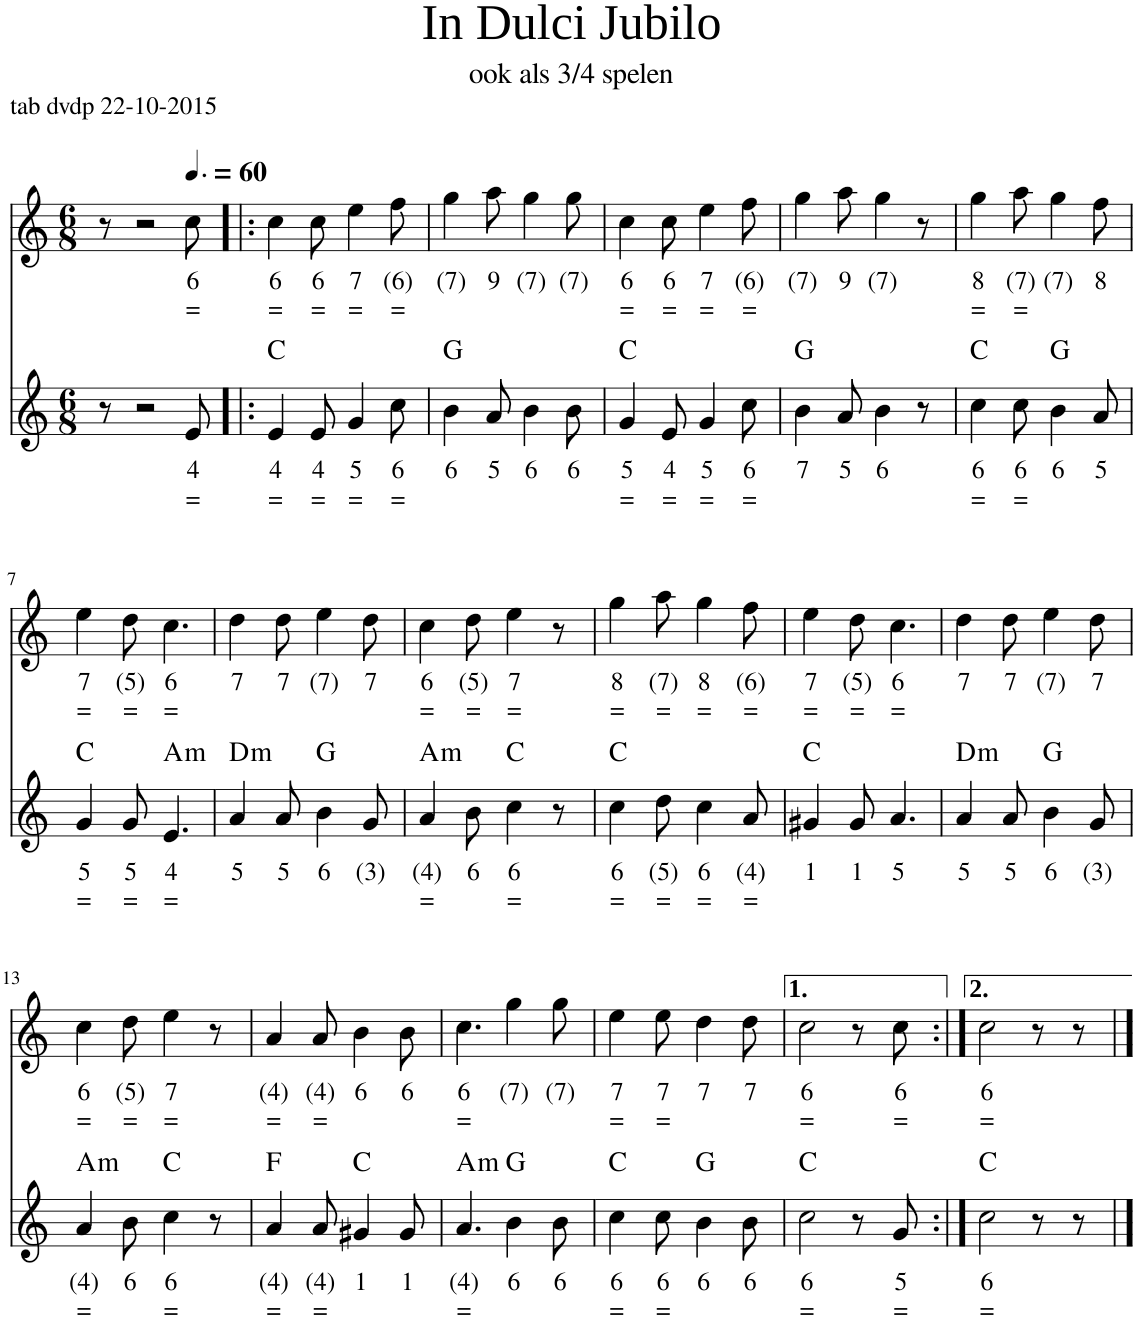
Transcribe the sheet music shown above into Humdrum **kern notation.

**kern	**text	**text	**harte	**kern	**text	**text
*part2	*part2	*part2	*part2	*part1	*part1	*part1
*staff2	*staff2	*staff2	*	*staff1	*staff1	*staff1
*I"Accordion	*	*	*	*I"Accordion	*	*
*I'Acc	*	*	*	*I'Acc	*	*
*clefG2	*	*	*	*clefG2	*	*
*k[]	*	*	*	*k[]	*	*
*M6/8	*	*	*	*M6/8	*	*
=1	=1	=1	=1	=1	=1	=1
8r	.	.	.	8r	.	.
2r	.	.	.	2r	.	.
*	*	*	*	*MM90	*	*
!	!LO:LY:b	!LO:LY:b	!	!	!LO:LY:b	!LO:LY:b
8e/	4	=	.	8cc\	6	=
=2!|:	=2!|:	=2!|:	=2!|:	=2!|:	=2!|:	=2!|:
!	!LO:LY:b	!LO:LY:b	!	!	!LO:LY:b	!LO:LY:b
4e/	4	=	C:maj	4cc\	6	=
!	!LO:LY:b	!LO:LY:b	!	!	!LO:LY:b	!LO:LY:b
8e/	4	=	.	8cc\	6	=
!	!LO:LY:b	!LO:LY:b	!	!	!LO:LY:b	!LO:LY:b
4g/	5	=	.	4ee\	7	=
!	!LO:LY:b	!LO:LY:b	!	!	!LO:LY:b	!LO:LY:b
8cc\	6	=	.	8ff\	(6)	=
=3	=3	=3	=3	=3	=3	=3
!	!LO:LY:b	!	!	!	!LO:LY:b	!
4b\	6	.	G:maj	4gg\	(7)	.
!	!LO:LY:b	!	!	!	!LO:LY:b	!
8a/	5	.	.	8aa\	9	.
!	!LO:LY:b	!	!	!	!LO:LY:b	!
4b\	6	.	.	4gg\	(7)	.
!	!LO:LY:b	!	!	!	!LO:LY:b	!
8b\	6	.	.	8gg\	(7)	.
=4	=4	=4	=4	=4	=4	=4
!	!LO:LY:b	!LO:LY:b	!	!	!LO:LY:b	!LO:LY:b
4g/	5	=	C:maj	4cc\	6	=
!	!LO:LY:b	!LO:LY:b	!	!	!LO:LY:b	!LO:LY:b
8e/	4	=	.	8cc\	6	=
!	!LO:LY:b	!LO:LY:b	!	!	!LO:LY:b	!LO:LY:b
4g/	5	=	.	4ee\	7	=
!	!LO:LY:b	!LO:LY:b	!	!	!LO:LY:b	!LO:LY:b
8cc\	6	=	.	8ff\	(6)	=
=5	=5	=5	=5	=5	=5	=5
!	!LO:LY:b	!	!	!	!LO:LY:b	!
4b\	7	.	G:maj	4gg\	(7)	.
!	!LO:LY:b	!	!	!	!LO:LY:b	!
8a/	5	.	.	8aa\	9	.
!	!LO:LY:b	!	!	!	!LO:LY:b	!
4b\	6	.	.	4gg\	(7)	.
8r	.	.	.	8r	.	.
=6	=6	=6	=6	=6	=6	=6
!	!LO:LY:b	!LO:LY:b	!	!	!LO:LY:b	!LO:LY:b
4cc\	6	=	C:maj	4gg\	8	=
!	!LO:LY:b	!LO:LY:b	!	!	!LO:LY:b	!LO:LY:b
8cc\	6	=	.	8aa\	(7)	=
!	!LO:LY:b	!	!	!	!LO:LY:b	!
4b\	6	.	G:maj	4gg\	(7)	.
!	!LO:LY:b	!	!	!	!LO:LY:b	!
8a/	5	.	.	8ff\	8	.
!!LO:LB:g=z
=7	=7	=7	=7	=7	=7	=7
!	!LO:LY:b	!LO:LY:b	!	!	!LO:LY:b	!LO:LY:b
4g/	5	=	C:maj	4ee\	7	=
!	!LO:LY:b	!LO:LY:b	!	!	!LO:LY:b	!LO:LY:b
8g/	5	=	.	8dd\	(5)	=
!	!LO:LY:b	!LO:LY:b	!LO:H:kt=m	!	!LO:LY:b	!LO:LY:b
4.e/	4	=	A:min	4.cc\	6	=
=8	=8	=8	=8	=8	=8	=8
!	!LO:LY:b	!	!LO:H:kt=m	!	!LO:LY:b	!
4a/	5	.	D:min	4dd\	7	.
!	!LO:LY:b	!	!	!	!LO:LY:b	!
8a/	5	.	.	8dd\	7	.
!	!LO:LY:b	!	!	!	!LO:LY:b	!
4b\	6	.	G:maj	4ee\	(7)	.
!	!LO:LY:b	!	!	!	!LO:LY:b	!
8g/	(3)	.	.	8dd\	7	.
=9	=9	=9	=9	=9	=9	=9
!	!LO:LY:b	!LO:LY:b	!LO:H:kt=m	!	!LO:LY:b	!LO:LY:b
4a/	(4)	=	A:min	4cc\	6	=
!	!LO:LY:b	!	!	!	!LO:LY:b	!LO:LY:b
8b\	6	.	.	8dd\	(5)	=
!	!LO:LY:b	!LO:LY:b	!	!	!LO:LY:b	!LO:LY:b
4cc\	6	=	C:maj	4ee\	7	=
8r	.	.	.	8r	.	.
=10	=10	=10	=10	=10	=10	=10
!	!LO:LY:b	!LO:LY:b	!	!	!LO:LY:b	!LO:LY:b
4cc\	6	=	C:maj	4gg\	8	=
!	!LO:LY:b	!LO:LY:b	!	!	!LO:LY:b	!LO:LY:b
8dd\	(5)	=	.	8aa\	(7)	=
!	!LO:LY:b	!LO:LY:b	!	!	!LO:LY:b	!LO:LY:b
4cc\	6	=	.	4gg\	8	=
!	!LO:LY:b	!LO:LY:b	!	!	!LO:LY:b	!LO:LY:b
8a/	(4)	=	.	8ff\	(6)	=
=11	=11	=11	=11	=11	=11	=11
!	!LO:LY:b	!	!	!	!LO:LY:b	!LO:LY:b
4g#X/	1	.	C:maj	4ee\	7	=
!	!LO:LY:b	!	!	!	!LO:LY:b	!LO:LY:b
8g#/	1	.	.	8dd\	(5)	=
!	!LO:LY:b	!	!	!	!LO:LY:b	!LO:LY:b
4.a/	5	.	.	4.cc\	6	=
=12	=12	=12	=12	=12	=12	=12
!	!LO:LY:b	!	!LO:H:kt=m	!	!LO:LY:b	!
4a/	5	.	D:min	4dd\	7	.
!	!LO:LY:b	!	!	!	!LO:LY:b	!
8a/	5	.	.	8dd\	7	.
!	!LO:LY:b	!	!	!	!LO:LY:b	!
4b\	6	.	G:maj	4ee\	(7)	.
!	!LO:LY:b	!	!	!	!LO:LY:b	!
8g/	(3)	.	.	8dd\	7	.
!!LO:LB:g=z
=13	=13	=13	=13	=13	=13	=13
!	!LO:LY:b	!LO:LY:b	!LO:H:kt=m	!	!LO:LY:b	!LO:LY:b
4a/	(4)	=	A:min	4cc\	6	=
!	!LO:LY:b	!	!	!	!LO:LY:b	!LO:LY:b
8b\	6	.	.	8dd\	(5)	=
!	!LO:LY:b	!LO:LY:b	!	!	!LO:LY:b	!LO:LY:b
4cc\	6	=	C:maj	4ee\	7	=
8r	.	.	.	8r	.	.
=14	=14	=14	=14	=14	=14	=14
!	!LO:LY:b	!LO:LY:b	!	!	!LO:LY:b	!LO:LY:b
4a/	(4)	=	F:maj	4a/	(4)	=
!	!LO:LY:b	!LO:LY:b	!	!	!LO:LY:b	!LO:LY:b
8a/	(4)	=	.	8a/	(4)	=
!	!LO:LY:b	!	!	!	!LO:LY:b	!
4g#X/	1	.	C:maj	4b\	6	.
!	!LO:LY:b	!	!	!	!LO:LY:b	!
8g#/	1	.	.	8b\	6	.
=15	=15	=15	=15	=15	=15	=15
!	!LO:LY:b	!LO:LY:b	!LO:H:kt=m	!	!LO:LY:b	!LO:LY:b
4.a/	(4)	=	A:min	4.cc\	6	=
!	!LO:LY:b	!	!	!	!LO:LY:b	!
4b\	6	.	G:maj	4gg\	(7)	.
!	!LO:LY:b	!	!	!	!LO:LY:b	!
8b\	6	.	.	8gg\	(7)	.
=16	=16	=16	=16	=16	=16	=16
!	!LO:LY:b	!LO:LY:b	!	!	!LO:LY:b	!LO:LY:b
4cc\	6	=	C:maj	4ee\	7	=
!	!LO:LY:b	!LO:LY:b	!	!	!LO:LY:b	!LO:LY:b
8cc\	6	=	.	8ee\	7	=
!	!LO:LY:b	!	!	!	!LO:LY:b	!
4b\	6	.	G:maj	4dd\	7	.
!	!LO:LY:b	!	!	!	!LO:LY:b	!
8b\	6	.	.	8dd\	7	.
=17	=17	=17	=17	=17	=17	=17
!	!LO:LY:b	!LO:LY:b	!	!	!LO:LY:b	!LO:LY:b
2cc\	6	=	C:maj	2cc\	6	=
8r	.	.	.	8r	.	.
!	!LO:LY:b	!LO:LY:b	!	!	!LO:LY:b	!LO:LY:b
8g/	5	=	.	8cc\	6	=
=18:|!	=18:|!	=18:|!	=18:|!	=18:|!	=18:|!	=18:|!
!	!LO:LY:b	!LO:LY:b	!	!	!LO:LY:b	!LO:LY:b
2cc\	6	=	C:maj	2cc\	6	=
8r	.	.	.	8r	.	.
8r	.	.	.	8r	.	.
==	==	==	==	==	==	==
*-	*-	*-	*-	*-	*-	*-
